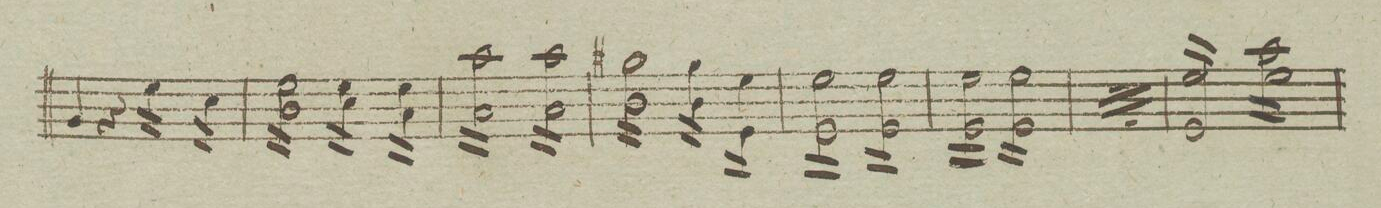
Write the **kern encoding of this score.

**kern	**dynam
*I"Violino. 2do	*
*clefG2	*
*k[]	*
*met(c|)	*
*M2/2	*
4g/	.
4r	.
*tremolo	*
16ee\LL	.
16ee\	.
16ee\	.
16ee\JJ	.
16cc\LL	.
16cc\	.
16cc\	.
16cc\JJ	.
=172	=172
16b\LL 16ee\	.
16b\ 16ee\	.
16b\ 16ee\	.
16b\ 16ee\	.
16b\ 16ee\	.
16b\ 16ee\	.
16b\ 16ee\	.
16b\JJ 16ee\	.
16cc\LL 16ee\	.
16cc\ 16ee\	.
16cc\ 16ee\	.
16cc\JJ 16ee\	.
16a\LL 16ee\	.
16a\ 16ee\	.
16a\ 16ee\	.
16a\JJ 16ee\	.
=173	=173
16a\LL 16aa\	.
16a\ 16aa\	.
16a\ 16aa\	.
16a\ 16aa\	.
16a\ 16aa\	.
16a\ 16aa\	.
16a\ 16aa\	.
16a\JJ 16aa\	.
16a\LL 16aa\	.
16a\ 16aa\	.
16a\ 16aa\	.
16a\ 16aa\	.
16a\ 16aa\	.
16a\ 16aa\	.
16a\ 16aa\	.
16a\JJ 16aa\	.
=174	=174
16b\LL 16gg#X\	.
16b\ 16gg#\	.
16b\ 16gg#\	.
16b\ 16gg#\	.
16b\ 16gg#\	.
16b\ 16gg#\	.
16b\ 16gg#\	.
16b\JJ 16gg#\	.
16b\LL 16gg#\	.
16b\ 16gg#\	.
16b\ 16gg#\	.
16b\JJ 16gg#\	.
16e\LL 16ee\	.
16e/ 16ee/	.
16e/ 16ee/	.
16e/JJ 16ee/	.
=175	=175
16e\LL 16ee\	.
16e/ 16ee/	.
16e/ 16ee/	.
16e/ 16ee/	.
16e\ 16ee\	.
16e/ 16ee/	.
16e/ 16ee/	.
16eJJ\ 16ee\	.
16eLL\ 16ee\	.
16e/ 16ee/	.
16e/ 16ee/	.
16e/ 16ee/	.
16e/ 16ee/	.
16e/ 16ee/	.
16e/ 16ee/	.
16e/JJ 16ee/	.
=176	=176
16e\LL 16ee\	.
16e/ 16ee/	.
16e/ 16ee/	.
16e/ 16ee/	.
16e/ 16ee/	.
16e/ 16ee/	.
16e/ 16ee/	.
16e/JJ 16ee/	.
16e\LL 16ee\	.
16e/ 16ee/	.
16e/ 16ee/	.
16e/ 16ee/	.
16e/ 16ee/	.
16e/ 16ee/	.
16e/ 16ee/	.
16e/JJ 16ee/	.
=177	=177
*rep	*
16e\LL 16ee\	.
16e/ 16ee/	.
16e/ 16ee/	.
16e/ 16ee/	.
16e/ 16ee/	.
16e/ 16ee/	.
16e/ 16ee/	.
16e/JJ 16ee/	.
16e\LL 16ee\	.
16e/ 16ee/	.
16e/ 16ee/	.
16e/ 16ee/	.
16e/ 16ee/	.
16e/ 16ee/	.
16e/ 16ee/	.
16e/JJ 16ee/	.
*Xrep	*
=178	=178
16e/LL 16ee/	.
16e/ 16ee/	.
16e/ 16ee/	.
16e/ 16ee/	.
16e/ 16ee/	.
16e/ 16ee/	.
16e/ 16ee/	.
16e/JJ 16ee/	.
16ee\LL 16aa\	.
16ee\ 16aa\	.
16ee\ 16aa\	.
16ee\ 16aa\	.
16ee\ 16aa\	.
16ee\ 16aa\	.
16ee\ 16aa\	.
16ee\JJ 16aa\	.
=179	=179
*-	*-
